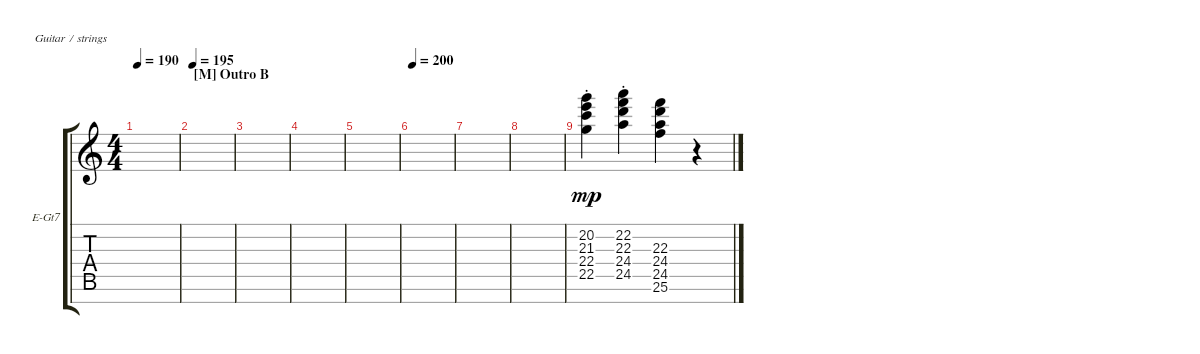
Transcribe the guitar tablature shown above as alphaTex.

\defaultSystemsLayout 4
\bracketExtendMode groupsimilarinstruments
\firstSystemTrackNameOrientation horizontal
\otherSystemsTrackNameOrientation horizontal
\track ("Horns II" "E-Gt7") {instrument synthbrass2}
\staff {score tabs}
\tuning (E4 B3 G3 D3 A2 E2 B1)
\displaytranspose 12
\ts (4 4)
\tempo 190
\clef g2
\scale
0.333333
\ks c
|
\section ("M" "Outro B")
\tempo (195 0.00625)
\scale
0.333333 |
\scale
0.333333 |
\scale
0.333333 |
\scale
0.333333 |
\tempo 200
\scale
0.333333 |
\scale
0.333333 |
\scale
0.333333 |
(20.2{st} 21.3{st} 22.4{st} 22.5{st}).4{dy mp} (22.2{st} 22.3{st} 24.4{st} 24.5{st}).4 (22.3 24.4 24.5 25.6).4 r.4
